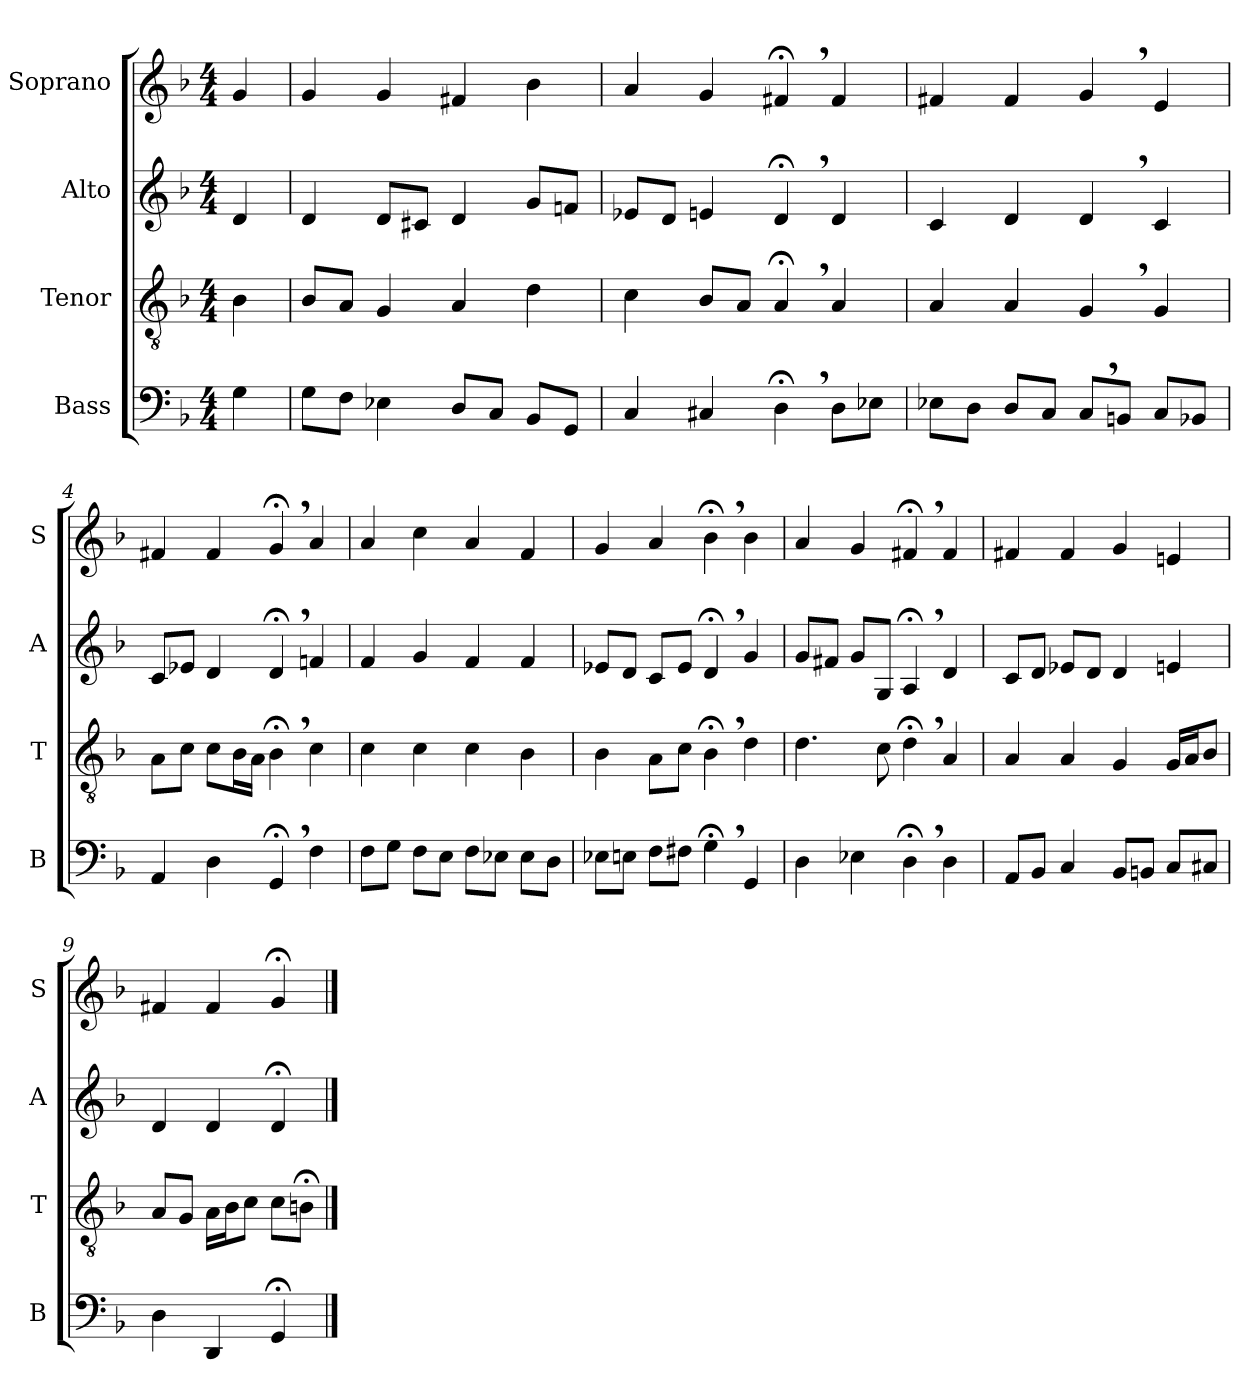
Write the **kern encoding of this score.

**kern	**kern	**kern	**kern
*part4	*part3	*part2	*part1
*staff4	*staff3	*staff2	*staff1
*I"Bass	*I"Tenor	*I"Alto	*I"Soprano
*I'B	*I'T	*I'A	*I'S
*clefF4	*clefGv2	*clefG2	*clefG2
*k[b-]	*k[b-]	*k[b-]	*k[b-]
*M4/4	*M4/4	*M4/4	*M4/4
=	=	=	=
4G\	4B-\	4d/	4g/
=1	=1	=1	=1
8G\L	8B-/L	4d/	4g/
8F\J	8A/J	.	.
4E-X\	4G/	8d/L	4g/
.	.	8c#X/J	.
8D/L	4A/	4d/	4f#X:/
8C/J	.	.	.
8BB-/L	4d\	8g/L	4b-\
8GG/J	.	8fn/J	.
=2	=2	=2	=2
4C/	4c\	8e-X/L	4a/
.	.	8d/J	.
4C#X/	8B-/L	4en/	4g/
.	8A/J	.	.
4D;<,\	4A;<,/	4d;<,/	4f#X;<,/
8D\L	4A/	4d/	4f#/
8E-X\J	.	.	.
=3	=3	=3	=3
8E-X\L	4A/	4c/	4f#X/
8D\J	.	.	.
8D/L	4A/	4d/	4f#/
8C/J	.	.	.
8C,/L	4G,/	4d,/	4g,/
8BBn/J	.	.	.
8C/L	4G/	4c/	4e/
8BB-X/J	.	.	.
=4	=4	=4	=4
4AA/	8A\L	8c/L	4f#X/
.	8c\J	8e-X/J	.
4D\	8c\L	4d/	4f#/
.	16B-\L	.	.
.	16A\JJ	.	.
4GG;<,/	4B-;<,\	4d;<,/	4g;<,/
4F\	4c\	4fn/	4a/
=5	=5	=5	=5
8F\L	4c\	4f/	4a/
8G\J	.	.	.
8F\L	4c\	4g/	4cc\
8E\J	.	.	.
8F\L	4c\	4f/	4a/
8E-X\J	.	.	.
8E-\L	4B-\	4f/	4f/
8D\J	.	.	.
=6	=6	=6	=6
8E-X\L	4B-\	8e-X/L	4g/
8En\J	.	8d/J	.
8F\L	8A\L	8c/L	4a/
8F#X\J	8c\J	8e-/J	.
4G;<,\	4B-;<,\	4d;<,/	4b-;<,\
4GG/	4d\	4g/	4b-\
=7	=7	=7	=7
4D\	4.d\	8g/L	4a/
.	.	8f#X/J	.
4E-X\	.	8g/L	4g/
.	8c\	8G/J	.
4D;<,\	4d;<,\	4A;<,/	4f#X;<,/
4D\	4A/	4d/	4f#/
=8	=8	=8	=8
8AA/L	4A/	8c/L	4f#X/
8BB-/J	.	8d/J	.
4C/	4A/	8e-X/L	4f#/
.	.	8d/J	.
8BB-/L	4G/	4d/	4g/
8BBn/J	.	.	.
8C/L	16G/LL	4en/	4en/
.	16A/J	.	.
8C#X/J	8B-/J	.	.
=9	=9	=9	=9
4D\	8A/L	4d/	4f#X/
.	8G/J	.	.
4DD/	16A\LL	4d/	4f#/
.	16B-\J	.	.
.	8c\J	.	.
4GG;</	8c\L	4d;</	4g;</
.	8Bn;<\J	.	.
==	==	==	==
*-	*-	*-	*-
